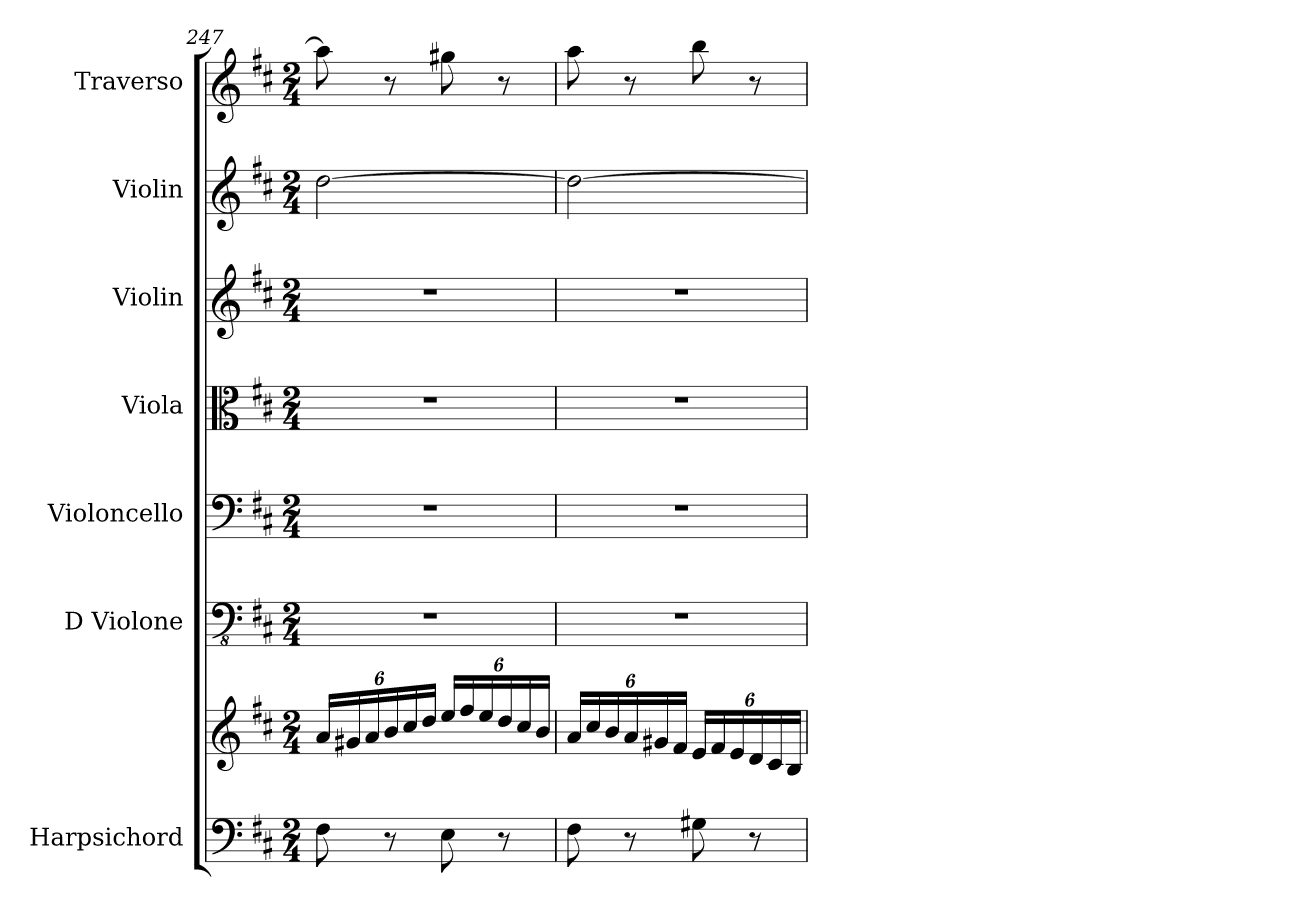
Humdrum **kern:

**kern	**kern	**kern	**kern	**kern	**kern	**kern	**kern
*part7	*part7	*part6	*part5	*part4	*part3	*part2	*part1
*staff8	*staff7	*staff6	*staff5	*staff4	*staff3	*staff2	*staff1
*I"Harpsichord	*	*I"D Violone	*I"Violoncello	*I"Viola	*I"Violin	*I"Violin	*I"Traverso
*I'Hch.	*	*I'D Vne.	*I'Vc.	*I'Vla.	*I'Vln.	*I'Vln.	*I'Trv.
*clefF4	*clefG2	*clefFv4	*clefF4	*clefC3	*clefG2	*clefG2	*clefG2
*	*	*ITrd7c12	*	*	*	*	*
*k[f#c#]	*k[f#c#]	*k[f#c#]	*k[f#c#]	*k[f#c#]	*k[f#c#]	*k[f#c#]	*k[f#c#]
*M2/4	*M2/4	*M2/4	*M2/4	*M2/4	*M2/4	*M2/4	*M2/4
*	*Xbrackettup	*	*	*	*	*	*
=247	=247	=247	=247	=247	=247	=247	=247
8F#\	24a/LL	2r	2r	2r	2r	[2dd\	8aa\]
.	24g#X/	.	.	.	.	.	.
.	24a/	.	.	.	.	.	.
8r	24b/	.	.	.	.	.	8r
.	24cc#/	.	.	.	.	.	.
.	24dd/JJ	.	.	.	.	.	.
8E\	24ee/LL	.	.	.	.	.	8gg#X\
.	24ff#/	.	.	.	.	.	.
.	24ee/	.	.	.	.	.	.
8r	24dd/	.	.	.	.	.	8r
.	24cc#/	.	.	.	.	.	.
.	24b/JJ	.	.	.	.	.	.
=248	=248	=248	=248	=248	=248	=248	=248
8F#\	24a/LL	2r	2r	2r	2r	2dd\_	8aa\
.	24cc#/	.	.	.	.	.	.
.	24b/	.	.	.	.	.	.
8r	24a/	.	.	.	.	.	8r
.	24g#X/	.	.	.	.	.	.
.	24f#/JJ	.	.	.	.	.	.
8G#X\	24e/LL	.	.	.	.	.	8bb\
.	24f#/	.	.	.	.	.	.
.	24e/	.	.	.	.	.	.
8r	24d/	.	.	.	.	.	8r
.	24c#/	.	.	.	.	.	.
.	24B/JJ	.	.	.	.	.	.
=	=	=	=	=	=	=	=
*-	*-	*-	*-	*-	*-	*-	*-
